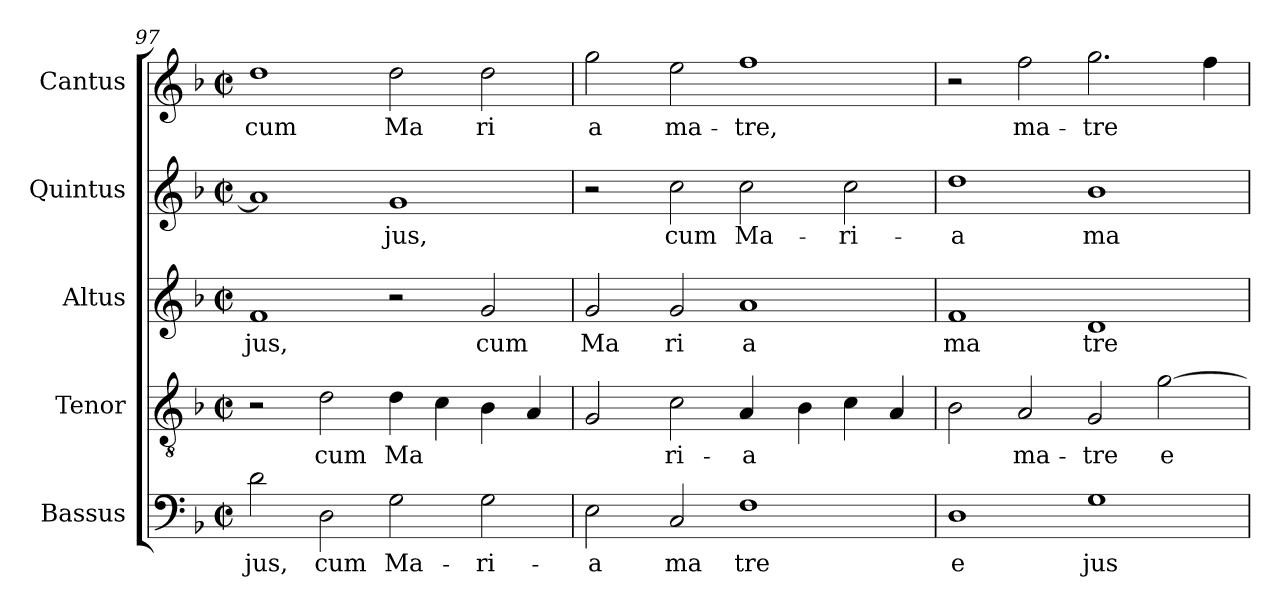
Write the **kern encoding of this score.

**kern	**text	**kern	**text	**kern	**text	**kern	**text	**kern	**text
*part5	*part5	*part4	*part4	*part3	*part3	*part2	*part2	*part1	*part1
*staff5	*staff5	*staff4	*staff4	*staff3	*staff3	*staff2	*staff2	*staff1	*staff1
*I"Bassus	*	*I"Tenor	*	*I"Altus	*	*I"Quintus	*	*I"Cantus	*
*clefF4	*	*clefGv2	*	*clefG2	*	*clefG2	*	*clefG2	*
*k[b-]	*	*k[b-]	*	*k[b-]	*	*k[b-]	*	*k[b-]	*
*F:	*	*F:	*	*F:	*	*F:	*	*F:	*
*M2/2	*	*M2/2	*	*M2/2	*	*M2/2	*	*M2/2	*
*met(c|)	*	*met(c|)	*	*met(c|)	*	*met(c|)	*	*met(c|)	*
=97	=97	=97	=97	=97	=97	=97	=97	=97	=97
!	!LO:LY:b:cj	!	!	!	!LO:LY:b:cj	!	!	!	!LO:LY:b:cj
2d\	-jus,	2r	.	1f	-jus,	1a]	.	1dd	cum
!	!LO:LY:b:cj	!	!LO:LY:b:cj	!	!	!	!	!	!
2D\	cum	2d\	cum	.	.	.	.	.	.
!	!LO:LY:b:cj	!	!LO:LY:b	!	!	!	!LO:LY:b:cj	!	!LO:LY:b:cj
2G\	Ma-	4d\	Ma	2r	.	1g	-jus,	2dd\	Ma
.	.	4c\	.	.	.	.	.	.	.
!	!LO:LY:b:cj	!	!	!	!LO:LY:b:cj	!	!	!	!LO:LY:b:cj
2G\	-ri-	4B-\	.	2g/	cum	.	.	2dd\	ri
.	.	4A/	.	.	.	.	.	.	.
!!LO:LB:g=z
=98	=98	=98	=98	=98	=98	=98	=98	=98	=98
!	!LO:LY:b:cj	!	!	!	!LO:LY:b:cj	!	!	!	!LO:LY:b:cj
*	*	*^	*	*	*	*	*	*	*
2E\	-a	2G/	16ryy	.	2g/	Ma	2r	.	2gg\	a
.	.	.	1ryy	.	.	.	.	.	.	.
!	!LO:LY:b:cj	!	!	!LO:LY:b:cj	!	!LO:LY:b:cj	!	!LO:LY:b:cj	!	!LO:LY:b:cj
2C/	ma	2c\	.	ri-	2g/	ri	2cc\	cum	2ee\	ma-
!	!LO:LY:b:cj	!	!	!LO:LY:b:cj	!	!LO:LY:b:cj	!	!LO:LY:b:cj	!	!LO:LY:b:cj
1F	tre	4A/	.	-a	1a	a	2cc\	Ma-	1ff	-tre,
.	.	.	2...ryy	.	.	.	.	.	.	.
.	.	4B-\	.	.	.	.	.	.	.	.
!	!	!	!	!	!	!	!	!LO:LY:b:cj	!	!
.	.	4c\	.	.	.	.	2cc\	-ri-	.	.
.	.	4A/	.	.	.	.	.	.	.	.
=99	=99	=99	=99	=99	=99	=99	=99	=99	=99	=99
!	!LO:LY:b:cj	!	!	!	!	!LO:LY:b:cj	!	!LO:LY:b:cj	!	!
*	*	*v	*v	*	*	*	*	*	*	*
1D	e	2B-\	.	1f	ma	1dd	-a	2r	.
!	!	!	!LO:LY:b:cj	!	!	!	!	!	!LO:LY:b:cj
.	.	2A/	ma-	.	.	.	.	2ff\	ma-
!	!LO:LY:b:cj	!	!LO:LY:b:cj	!	!LO:LY:b:cj	!	!LO:LY:b:cj	!	!LO:LY:b
1G	jus	2G/	-tre	1d	tre	1b-	ma-	2.gg\	-tre
!	!	!	!LO:LY:b:cj	!	!	!	!	!	!
.	.	[>2g\	e-	.	.	.	.	.	.
.	.	.	.	.	.	.	.	4ff\	.
=	=	=	=	=	=	=	=	=	=
*-	*-	*-	*-	*-	*-	*-	*-	*-	*-
